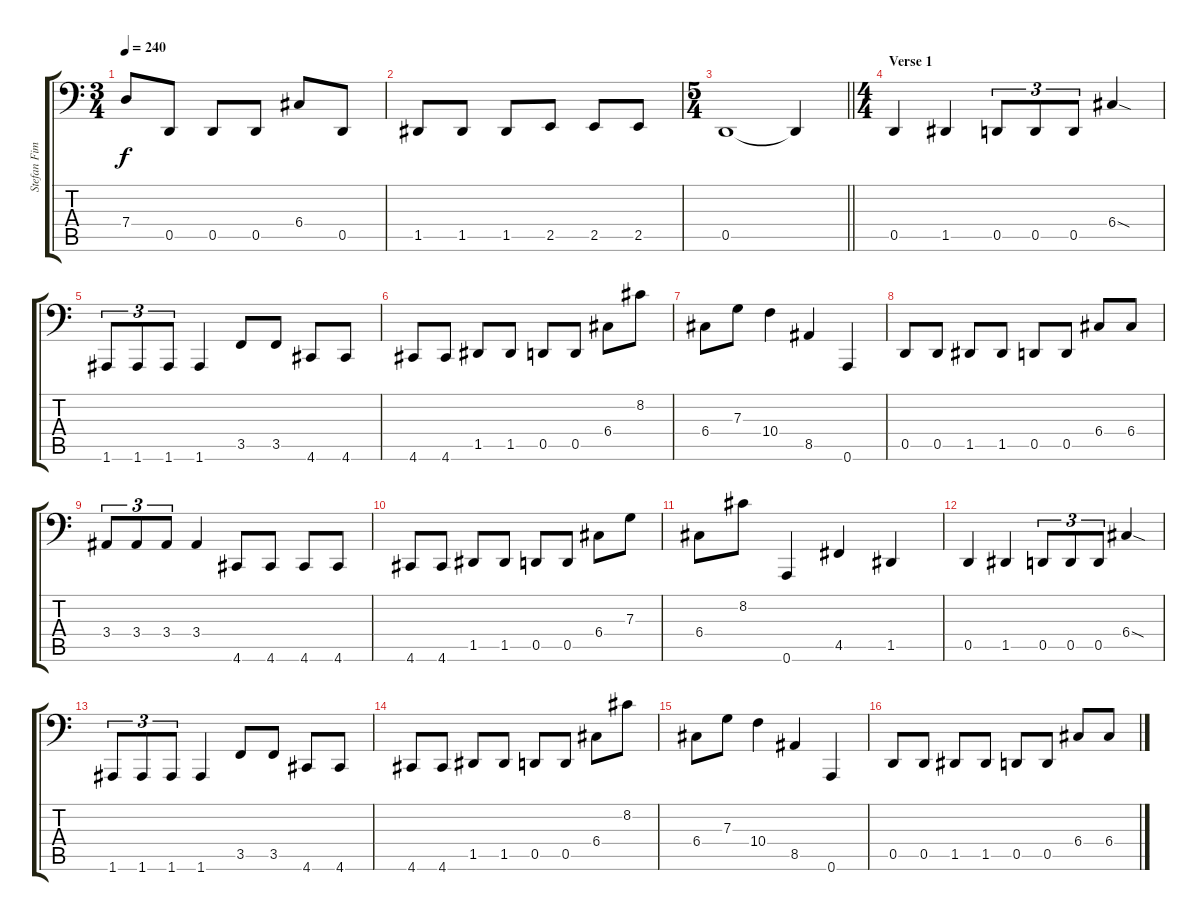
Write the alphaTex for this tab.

\track ("Stefan Fimmers" "Stefan Fim") {instrument electricbassfinger}
\staff {score tabs}
\tuning (A2 F2 C2 G1 D1 A0) {hide}
\ts (3 4)
\tempo 240
\clef f4
\ks c
7.4.8{dy f} 0.5.8 0.5.8 0.5.8 6.4.8 0.5.8 |
1.5.8 1.5.8 1.5.8 2.5.8 2.5.8 2.5.8 |
\ts (5 4)
\barLineRight lightlight
0.5.1 0.5{t}.4 |
\ts (4 4)
\section ("" "Verse 1")
0.5.4 1.5.4 0.5.8{tu (3 2)} 0.5.8{tu (3 2)} 0.5.8{tu (3 2)} 6.4{sod}.4 |
1.6.8{tu (3 2)} 1.6.8{tu (3 2)} 1.6.8{tu (3 2)} 1.6.4 3.5.8 3.5.8 4.6.8 4.6.8 |
4.6.8 4.6.8 1.5.8 1.5.8 0.5.8 0.5.8 6.4.8 8.2.8 |
6.4.8 7.3.8 10.4.4 8.5.4 0.6.4 |
0.5.8 0.5.8 1.5.8 1.5.8 0.5.8 0.5.8 6.4.8 6.4.8 |
3.4.8{tu (3 2)} 3.4.8{tu (3 2)} 3.4.8{tu (3 2)} 3.4.4 4.6.8 4.6.8 4.6.8 4.6.8 |
4.6.8 4.6.8 1.5.8 1.5.8 0.5.8 0.5.8 6.4.8 7.3.8 |
6.4.8 8.2.8 0.6.4 4.5.4 1.5.4 |
0.5.4 1.5.4 0.5.8{tu (3 2)} 0.5.8{tu (3 2)} 0.5.8{tu (3 2)} 6.4{sod}.4 |
1.6.8{tu (3 2)} 1.6.8{tu (3 2)} 1.6.8{tu (3 2)} 1.6.4 3.5.8 3.5.8 4.6.8 4.6.8 |
4.6.8 4.6.8 1.5.8 1.5.8 0.5.8 0.5.8 6.4.8 8.2.8 |
6.4.8 7.3.8 10.4.4 8.5.4 0.6.4 |
0.5.8 0.5.8 1.5.8 1.5.8 0.5.8 0.5.8 6.4.8 6.4.8
